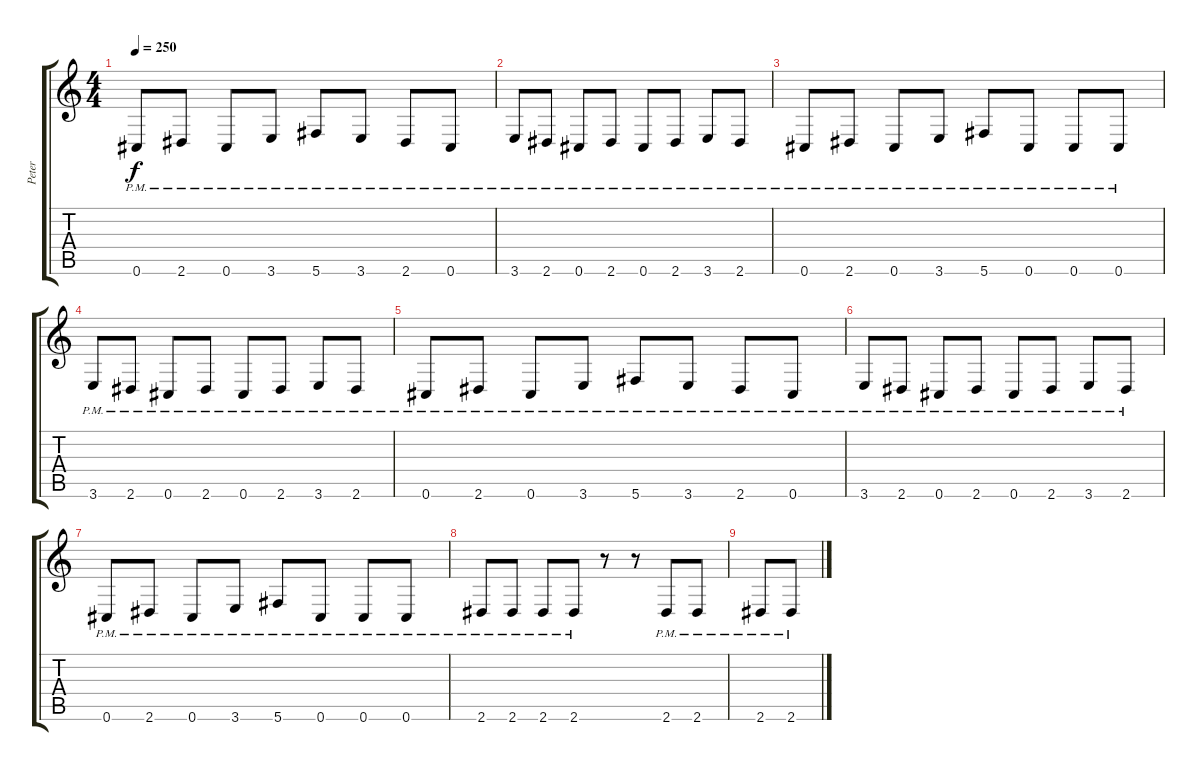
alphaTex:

\track ("Peter" "Peter") {instrument distortionguitar}
\staff {score tabs}
\tuning (Db4 Ab3 E3 B2 Gb2 Db2) {hide}
\ts (4 4)
\tempo 250
\clef g2
\ks c
0.6{pm}.8{dy f} 2.6{pm}.8 0.6{pm}.8 3.6{pm}.8 5.6{pm}.8 3.6{pm}.8 2.6{pm}.8 0.6{pm}.8 |
3.6{pm}.8 2.6{pm}.8 0.6{pm}.8 2.6{pm}.8 0.6{pm}.8 2.6{pm}.8 3.6{pm}.8 2.6{pm}.8 |
0.6{pm}.8 2.6{pm}.8 0.6{pm}.8 3.6{pm}.8 5.6{pm}.8 0.6{pm}.8 0.6{pm}.8 0.6{pm}.8 |
3.6{pm}.8 2.6{pm}.8 0.6{pm}.8 2.6{pm}.8 0.6{pm}.8 2.6{pm}.8 3.6{pm}.8 2.6{pm}.8 |
0.6{pm}.8 2.6{pm}.8 0.6{pm}.8 3.6{pm}.8 5.6{pm}.8 3.6{pm}.8 2.6{pm}.8 0.6{pm}.8 |
3.6{pm}.8 2.6{pm}.8 0.6{pm}.8 2.6{pm}.8 0.6{pm}.8 2.6{pm}.8 3.6{pm}.8 2.6{pm}.8 |
0.6{pm}.8 2.6{pm}.8 0.6{pm}.8 3.6{pm}.8 5.6{pm}.8 0.6{pm}.8 0.6{pm}.8 0.6{pm}.8 |
2.6{pm}.8 2.6{pm}.8 2.6{pm}.8 2.6{pm}.8 r.8 r.8 2.6{pm}.8 2.6{pm}.8 |
2.6{pm}.8 2.6{pm}.8
